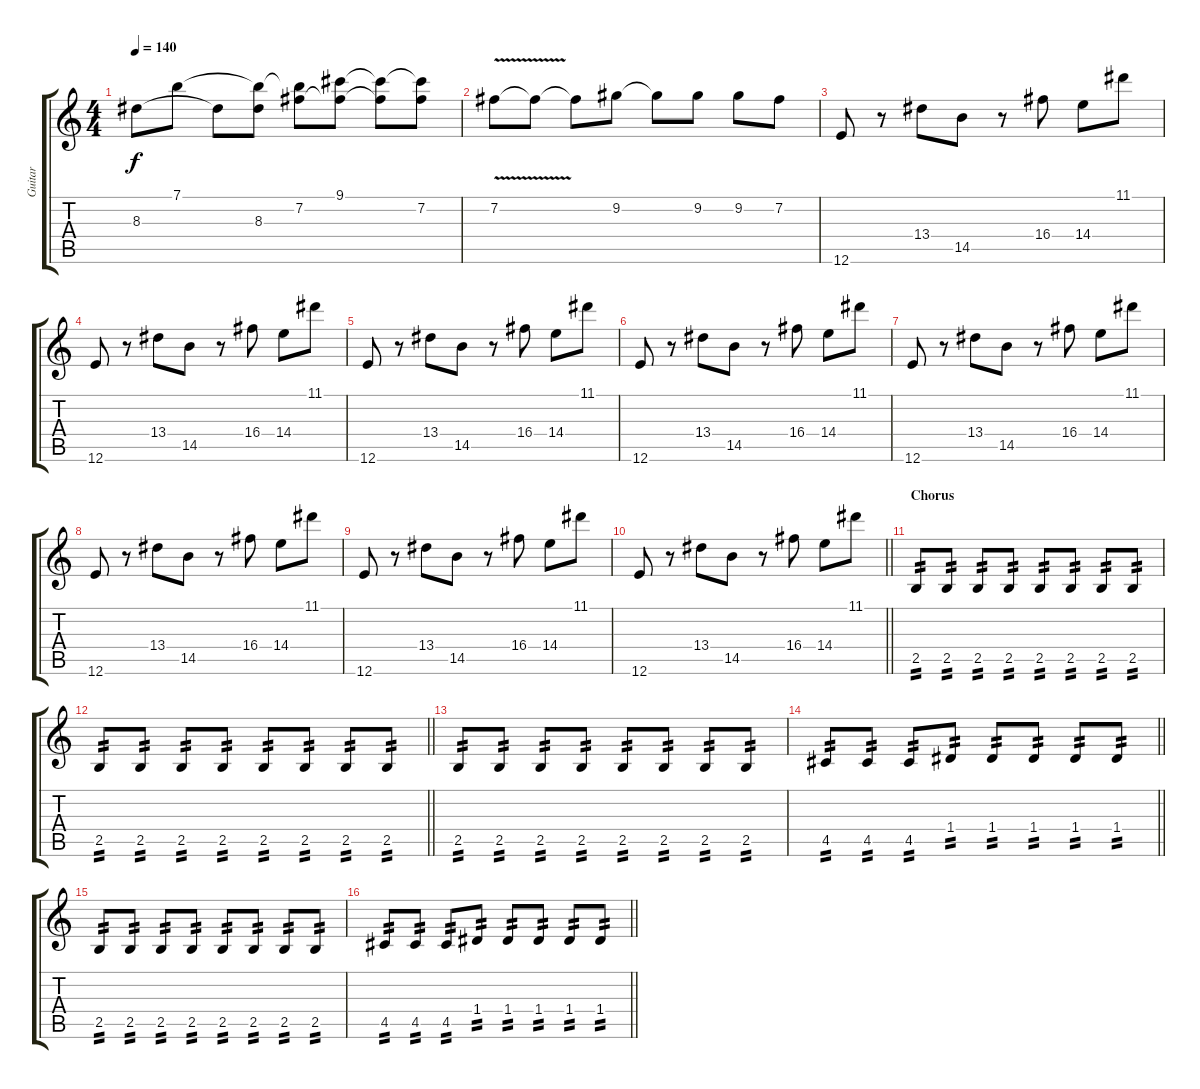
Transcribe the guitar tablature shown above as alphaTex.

\track ("Guitar" "Guitar") {instrument overdrivenguitar}
\staff {score tabs}
\tuning (E4 B3 G3 D3 A2 E2) {hide}
\ts (4 4)
\tempo 140
\clef g2
\ks c
8.3.8{dy f} 7.1.8 8.3{t}.8 (7.1{t} 8.3).8 (7.1{t} 7.2).8 (9.1 7.2{t}).8 (9.1{t} 7.2{t}).8 (9.1{t} 7.2).8 |
7.2{v}.8 7.2{t}.8 7.2{t}.8 9.2.8 9.2{t}.8 9.2.8 9.2.8 7.2.8 |
12.6.8 r.8 13.4.8 14.5.8 r.8 16.4.8 14.4.8 11.1.8 |
12.6.8 r.8 13.4.8 14.5.8 r.8 16.4.8 14.4.8 11.1.8 |
12.6.8 r.8 13.4.8 14.5.8 r.8 16.4.8 14.4.8 11.1.8 |
12.6.8 r.8 13.4.8 14.5.8 r.8 16.4.8 14.4.8 11.1.8 |
12.6.8 r.8 13.4.8 14.5.8 r.8 16.4.8 14.4.8 11.1.8 |
12.6.8 r.8 13.4.8 14.5.8 r.8 16.4.8 14.4.8 11.1.8 |
12.6.8 r.8 13.4.8 14.5.8 r.8 16.4.8 14.4.8 11.1.8 |
\barLineRight lightlight
12.6.8 r.8 13.4.8 14.5.8 r.8 16.4.8 14.4.8 11.1.8 |
\section ("" "Chorus")
2.5.8{tp 2} 2.5.8{tp 2} 2.5.8{tp 2} 2.5.8{tp 2} 2.5.8{tp 2} 2.5.8{tp 2} 2.5.8{tp 2} 2.5.8{tp 2} |
\barLineRight lightlight
2.5.8{tp 2} 2.5.8{tp 2} 2.5.8{tp 2} 2.5.8{tp 2} 2.5.8{tp 2} 2.5.8{tp 2} 2.5.8{tp 2} 2.5.8{tp 2} |
2.5.8{tp 2} 2.5.8{tp 2} 2.5.8{tp 2} 2.5.8{tp 2} 2.5.8{tp 2} 2.5.8{tp 2} 2.5.8{tp 2} 2.5.8{tp 2} |
\barLineRight lightlight
4.5.8{tp 2} 4.5.8{tp 2} 4.5.8{tp 2} 1.4.8{tp 2} 1.4.8{tp 2} 1.4.8{tp 2} 1.4.8{tp 2} 1.4.8{tp 2} |
2.5.8{tp 2} 2.5.8{tp 2} 2.5.8{tp 2} 2.5.8{tp 2} 2.5.8{tp 2} 2.5.8{tp 2} 2.5.8{tp 2} 2.5.8{tp 2} |
\barLineRight lightlight
4.5.8{tp 2} 4.5.8{tp 2} 4.5.8{tp 2} 1.4.8{tp 2} 1.4.8{tp 2} 1.4.8{tp 2} 1.4.8{tp 2} 1.4.8{tp 2}
